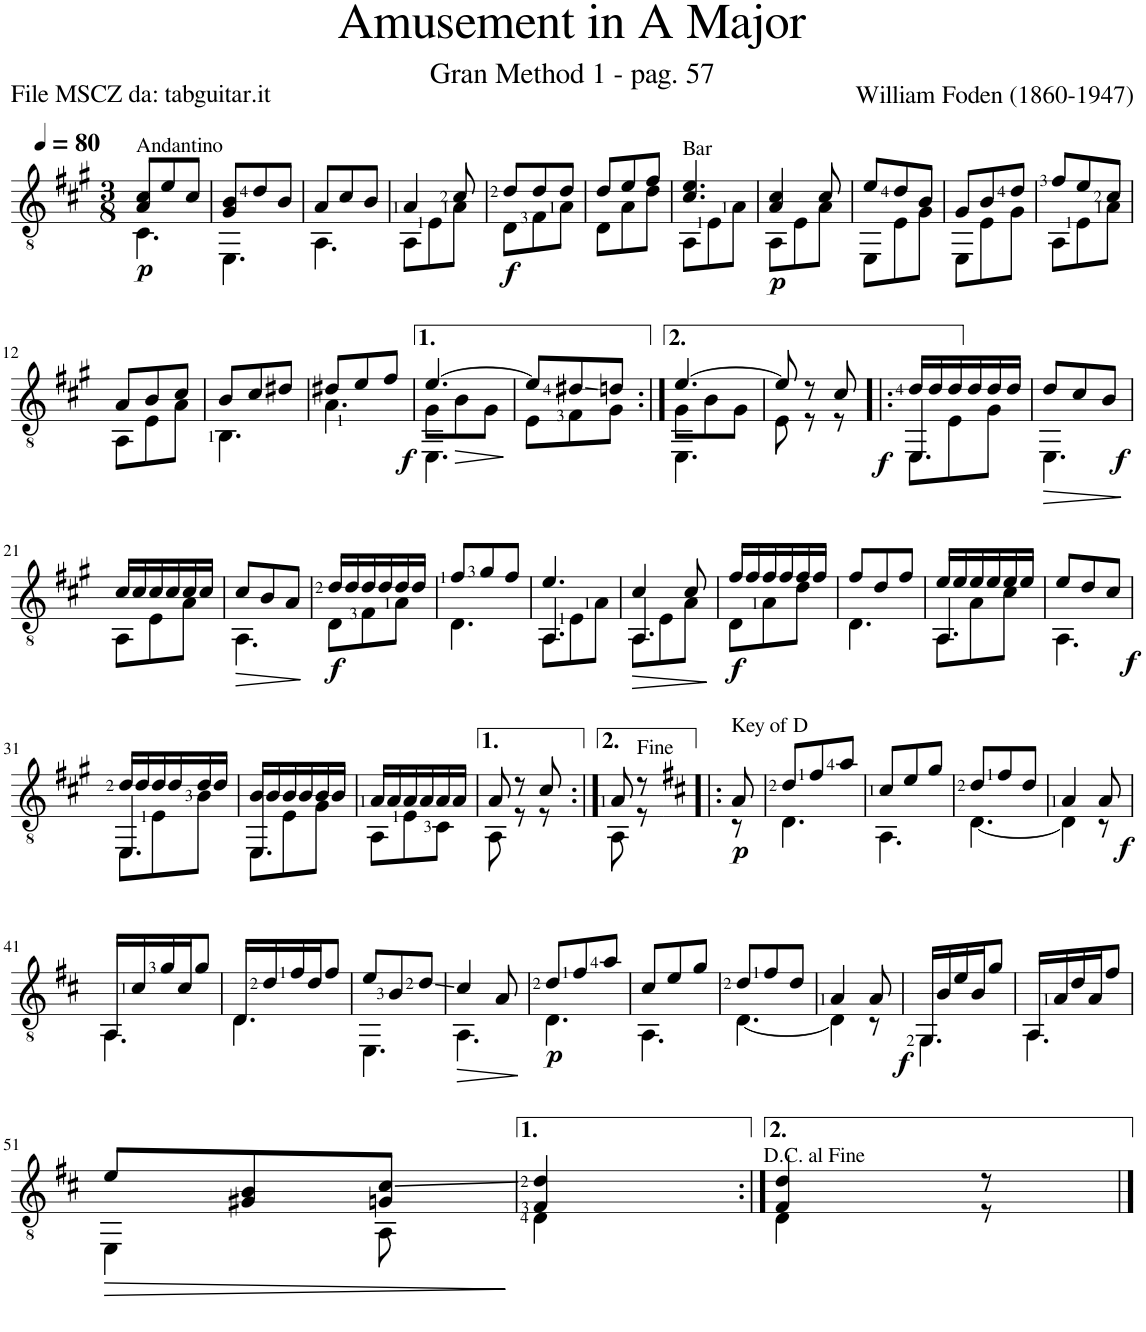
**kern	**dynam
*part1	*part1
*staff1	*staff1
*I"Guitar	*
*I'Guit.	*
*clefGv2	*
*k[f#c#g#]	*
*M3/8	*
*MM80	*
=1	=1
*^	*
!LO:TX:a:t=Andantino	!	!
!	!	!LO:DY:b
8A/ 8c#/L	4.C#\	p
8e/	.	.
8c#/J	.	.
=2	=2	=2
8G#/ 8B/L	4.EE\	.
8d/	.	.
8B/J	.	.
=3	=3	=3
8A/L	4.AA\	.
8c#/	.	.
8B/J	.	.
=4	=4	=4
4A/	8AA\L	.
.	8E\	.
8c#/	8A\J	.
=5	=5	=5
!	!	!LO:DY:b
8d/L	8D\L	f
8d/	8F#\	.
8d/J	8A\J	.
=6	=6	=6
8d/L	8D\L	.
8e/	8A\	.
8f#/J	8d\J	.
=7	=7	=7
!LO:TX:a:t=Bar	!	!
4.c#/ 4.e/	8AA\L	.
.	8E\	.
.	8A\J	.
=8	=8	=8
!	!	!LO:DY:b
4A/ 4c#/	8AA\L	p
.	8E\	.
8c#/	8A\J	.
=9	=9	=9
8e/L	8EE\L	.
8d/	8E\	.
8B/J	8G#\J	.
=10	=10	=10
8G#/L	8EE\L	.
8B/	8E\	.
8d/J	8G#\J	.
=11	=11	=11
8f#/L	8AA\L	.
8e/	8E\	.
8c#/J	8A\J	.
!!LO:LB:g=z	!!
=12	=12	=12
8A/L	8AA\L	.
8B/	8E\	.
8c#/J	8A\J	.
=13	=13	=13
8B/L	4.BB\	.
8c#/	.	.
8d#X/J	.	.
=14	=14	=14
8d#X/L	4.A\	.
8e/	.	.
!	!	!LO:DY:b
8f#/J	.	f
=15	=15	=15
*	*^	*
[4.e/	8G#\L	4.EE\	.
!	!	!	!LO:HP:b
.	8B\	.	>
.	8G#\J	.	.
*	*v	*v	*
=16	=16	=16
8e/L]	8E\L	.
8d#X/	8F#\	.
8dn/J	8G#\J	.
=17:|!	=17:|!	=17:|!
*	*^	*
[4.e/	8G#\L	4.EE\	.
.	8B\	.	.
.	8G#\J	.	.
*	*v	*v	*
=18	=18	=18
8e/]	8E\	.
8r	8r	.
8c#/	8r	.
=19!|:	=19!|:	=19!|:
*	*^	*
!	!	!	!LO:DY:b
16d/LL	8EE\L	4.EE/	f
16d/	.	.	.
16d/	8E\	.	.
16d/	.	.	.
16d/	8G#\J	.	.
16d/JJ	.	.	.
*v	*v	*v	*
=20	=20
!	!LO:HP:b
*^	*
8d/L	4.EE\	>
8c#/	.	.
!	!	!LO:DY:b
8B/J	.	f
*v	*v	*
.	]
!!LO:LB:g=z
=21	=21
*^	*
16c#/LL	8AA\L	.
16c#/	.	.
16c#/	8E\	.
16c#/	.	.
16c#/	8A\J	.
16c#/JJ	.	.
=22	=22	=22
!	!	!LO:HP:b
8c#/L	4.AA\	>
8B/	.	.
8A/J	.	.
*v	*v	*
.	]
=23	=23
*^	*
!	!	!LO:DY:b
16d/LL	8D\L	f
16d/	.	.
16d/	8F#\	.
16d/	.	.
16d/	8A\J	.
16d/JJ	.	.
=24	=24	=24
8f#/L	4.D\	.
8g#/	.	.
8f#/J	.	.
=25	=25	=25
*	*^	*
4.e/	8AA\L	4.AA/	.
.	8E\	.	.
.	8A\J	.	.
=26	=26	=26	=26
!	!	!	!LO:HP:b
4c#/	8AA\L	4.AA/	>
.	8E\	.	.
8c#/	8A\J	.	.
*v	*v	*v	*
.	]
=27	=27
*^	*
!	!	!LO:DY:b
16f#/LL	8D\L	f
16f#/	.	.
16f#/	8A\	.
16f#/	.	.
16f#/	8d\J	.
16f#/JJ	.	.
=28	=28	=28
8f#/L	4.D\	.
8d/	.	.
8f#/J	.	.
=29	=29	=29
*	*^	*
16e/LL	8AA\L	4.AA/	.
16e/	.	.	.
16e/	8A\	.	.
16e/	.	.	.
16e/	8c#\J	.	.
16e/JJ	.	.	.
*	*v	*v	*
=30	=30	=30
8e/L	4.AA\	.
8d/	.	.
!	!	!LO:DY:b
8c#/J	.	f
!!LO:LB:g=z	!!
=31	=31	=31
*	*^	*
16d/LL	8EE\L	4.EE/	.
16d/	.	.	.
16d/	8E\	.	.
16d/	.	.	.
16d/	8B\J	.	.
16d/JJ	.	.	.
=32	=32	=32	=32
16B/LL	8EE\L	4.EE/	.
16B/	.	.	.
16B/	8E\	.	.
16B/	.	.	.
16B/	8G#\J	.	.
16B/JJ	.	.	.
*	*v	*v	*
=33	=33	=33
16A/LL	8AA\L	.
16A/	.	.
16A/	8E\	.
16A/	.	.
16A/	8C#\J	.
16A/JJ	.	.
=34	=34	=34
8A/	8AA\	.
8r	8r	.
8c#/	8r	.
=35:|!	=35:|!	=35:|!
8A/	8AA\	.
8r	8r	.
=36!|:	=36!|:	=36!|:
*k[f#c#]	*	*
!LO:TX:a:t=Key of D	!	!
!	!	!LO:DY:b
8A/	8r	p
=37	=37	=37
8d/L	4.D\	.
8f#/	.	.
8a/J	.	.
=38	=38	=38
8c#/L	4.AA\	.
8e/	.	.
8g/J	.	.
=39	=39	=39
8d/L	[4.D\	.
8f#/	.	.
8d/J	.	.
=40	=40	=40
4A/	4D\]	.
!	!	!LO:DY:b
8A/	8r	f
!!LO:LB:g=z	!!
=41	=41	=41
16AA/LL	4.AA\	.
16c#/	.	.
16g/	.	.
16c#/J	.	.
8g/J	.	.
=42	=42	=42
16D/LL	4.D\	.
16d/	.	.
16f#/	.	.
16d/J	.	.
8f#/J	.	.
=43	=43	=43
8e/L	4.EE\	.
8B/	.	.
8d/J	.	.
=44	=44	=44
!	!	!LO:HP:b
4c#/	4.AA\	>
8A/	.	.
*v	*v	*
.	]
=45	=45
*^	*
!	!	!LO:DY:b
8d/L	4.D\	p
8f#/	.	.
8a/J	.	.
=46	=46	=46
8c#/L	4.AA\	.
8e/	.	.
8g/J	.	.
=47	=47	=47
8d/L	[4.D\	.
8f#/	.	.
8d/J	.	.
=48	=48	=48
4A/	4D\]	.
!	!	!LO:DY:b
8A/	8r	f
=49	=49	=49
16GG/LL	4.GG\	.
16B/	.	.
16e/	.	.
16B/J	.	.
8g/J	.	.
=50	=50	=50
16AA/LL	4.AA\	.
16A/	.	.
16d/	.	.
16A/J	.	.
8f#/J	.	.
!!LO:LB:g=z	!!
=51	=51	=51
8e/L	4EE\	.
8G#X/ 8B/	.	.
8Gn/ 8c#/J	8AA\	.
*v	*v	*
.	]
=52	=52
*^	*
4F#/ 4d/	4D\	.
=53:|!	=53:|!	=53:|!
4F#/ 4d/	4D\	.
8r	8r	.
*v	*v	*
==	==
*-	*-
